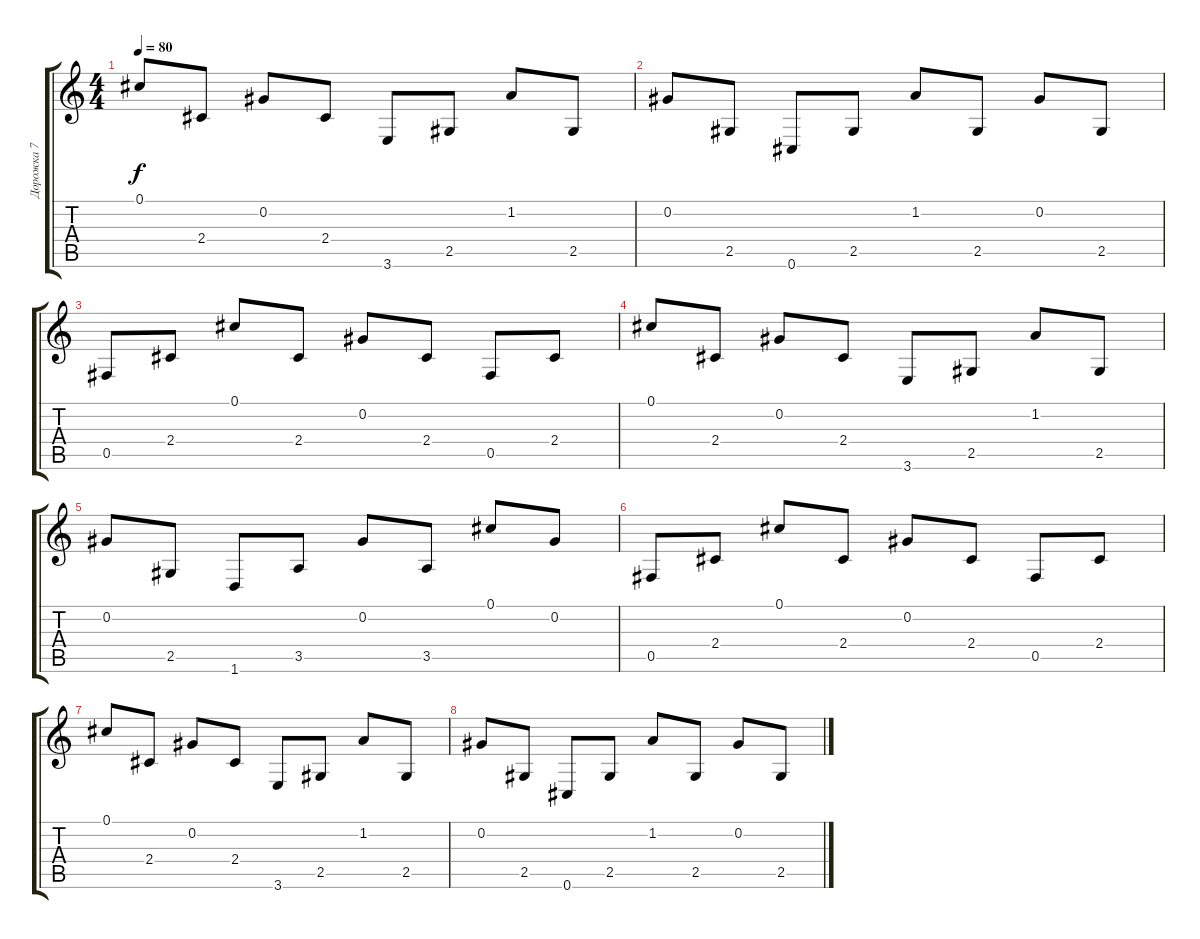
\track ("Дорожка 7" "Дорожка 7") {instrument acousticguitarsteel}
\staff {score tabs}
\tuning (Db4 Ab3 E3 B2 Gb2 Db2) {hide}
\ts (4 4)
\tempo 80
\clef g2
\ks c
0.1.8{dy f} 2.4.8 0.2.8 2.4.8 3.6.8 2.5.8 1.2.8 2.5.8 |
0.2.8 2.5.8 0.6.8 2.5.8 1.2.8 2.5.8 0.2.8 2.5.8 |
0.5.8 2.4.8 0.1.8 2.4.8 0.2.8 2.4.8 0.5.8 2.4.8 |
0.1.8 2.4.8 0.2.8 2.4.8 3.6.8 2.5.8 1.2.8 2.5.8 |
0.2.8 2.5.8 1.6.8 3.5.8 0.2.8 3.5.8 0.1.8 0.2.8 |
0.5.8 2.4.8 0.1.8 2.4.8 0.2.8 2.4.8 0.5.8 2.4.8 |
0.1.8 2.4.8 0.2.8 2.4.8 3.6.8 2.5.8 1.2.8 2.5.8 |
0.2.8 2.5.8 0.6.8 2.5.8 1.2.8 2.5.8 0.2.8 2.5.8
